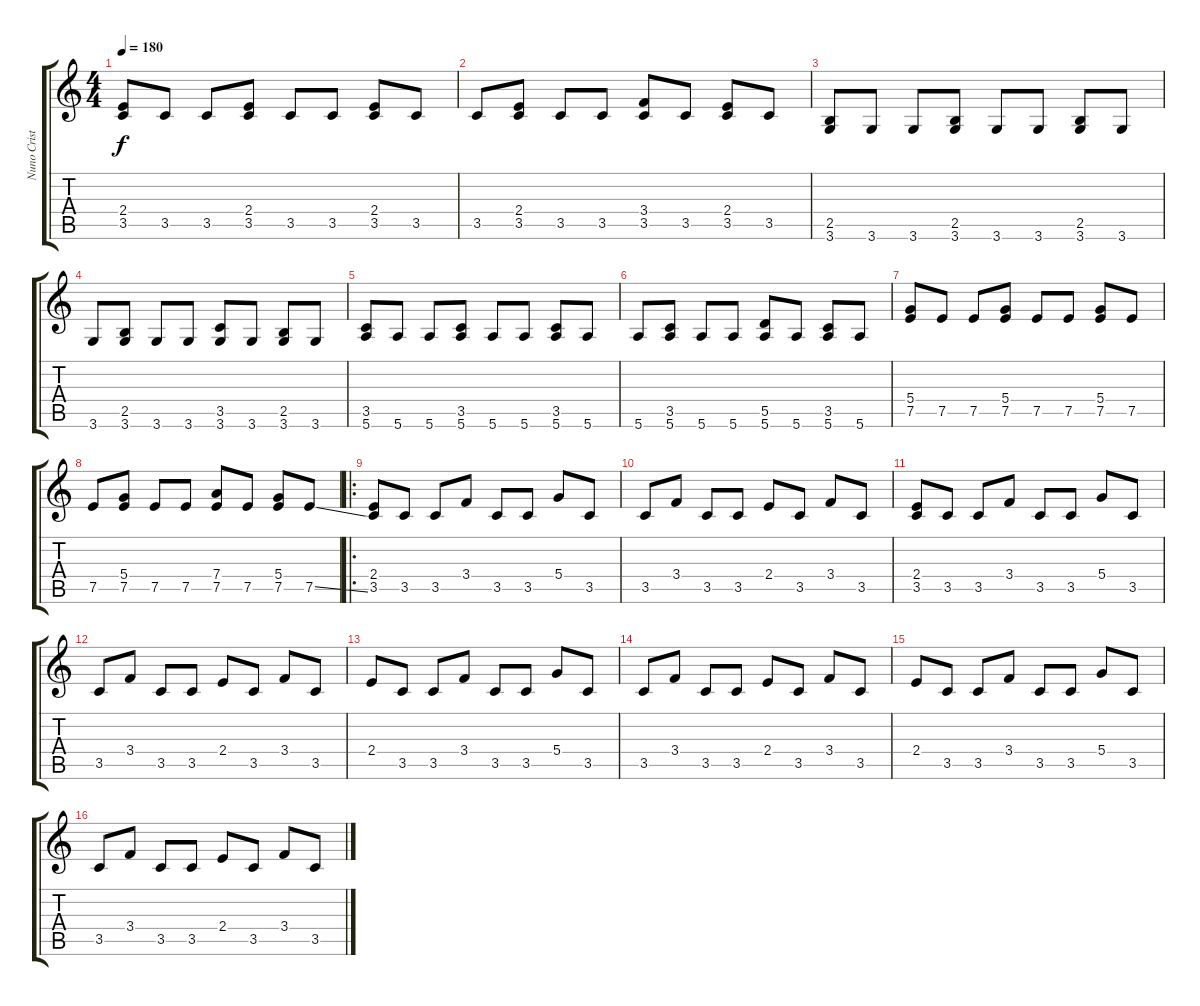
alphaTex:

\track ("Nuno Cristóvão" "Nuno Crist") {instrument overdrivenguitar}
\staff {score tabs}
\tuning (E4 B3 G3 D3 A2 E2) {hide}
\ts (4 4)
\tempo 180
\clef g2
\ks c
(2.4 3.5).8{dy f instrument overdrivenguitar} 3.5.8 3.5.8 (2.4 3.5).8 3.5.8 3.5.8 (2.4 3.5).8 3.5.8 |
3.5.8 (2.4 3.5).8 3.5.8 3.5.8 (3.4 3.5).8 3.5.8 (2.4 3.5).8 3.5.8 |
(2.5 3.6).8 3.6.8 3.6.8 (2.5 3.6).8 3.6.8 3.6.8 (2.5 3.6).8 3.6.8 |
3.6.8 (2.5 3.6).8 3.6.8 3.6.8 (3.5 3.6).8 3.6.8 (2.5 3.6).8 3.6.8 |
(3.5 5.6).8 5.6.8 5.6.8 (3.5 5.6).8 5.6.8 5.6.8 (3.5 5.6).8 5.6.8 |
5.6.8 (3.5 5.6).8 5.6.8 5.6.8 (5.5 5.6).8 5.6.8 (3.5 5.6).8 5.6.8 |
(5.4 7.5).8 7.5.8 7.5.8 (5.4 7.5).8 7.5.8 7.5.8 (5.4 7.5).8 7.5.8 |
7.5.8 (5.4 7.5).8 7.5.8 7.5.8 (7.4 7.5).8 7.5.8 (5.4 7.5).8 7.5{ss}.8 |
\ro
(2.4 3.5).8 3.5.8 3.5.8 3.4.8 3.5.8 3.5.8 5.4.8 3.5.8 |
3.5.8 3.4.8 3.5.8 3.5.8 2.4.8 3.5.8 3.4.8 3.5.8 |
(2.4 3.5).8 3.5.8 3.5.8 3.4.8 3.5.8 3.5.8 5.4.8 3.5.8 |
3.5.8 3.4.8 3.5.8 3.5.8 2.4.8 3.5.8 3.4.8 3.5.8 |
2.4.8 3.5.8 3.5.8 3.4.8 3.5.8 3.5.8 5.4.8 3.5.8 |
3.5.8 3.4.8 3.5.8 3.5.8 2.4.8 3.5.8 3.4.8 3.5.8 |
2.4.8 3.5.8 3.5.8 3.4.8 3.5.8 3.5.8 5.4.8 3.5.8 |
3.5.8 3.4.8 3.5.8 3.5.8 2.4.8 3.5.8 3.4.8 3.5.8
